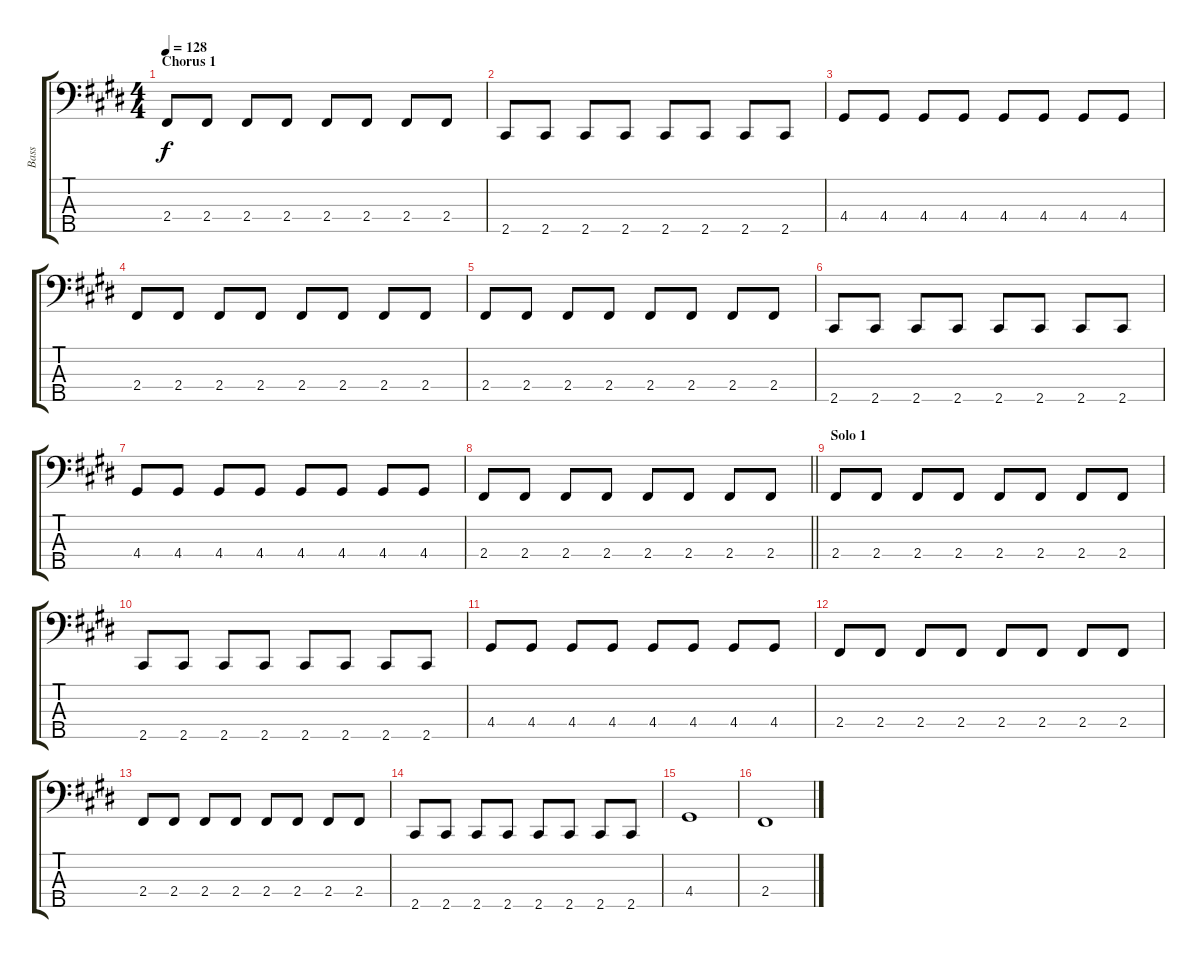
\track ("Bass" "Bass") {instrument electricbassfinger}
\staff {score tabs}
\tuning (G2 D2 A1 E1 B0) {hide}
\ts (4 4)
\section ("" "Chorus 1")
\tempo 128
\clef f4
\ks c#minor
2.4.8{dy f} 2.4.8 2.4.8 2.4.8 2.4.8 2.4.8 2.4.8 2.4.8 |
2.5.8 2.5.8 2.5.8 2.5.8 2.5.8 2.5.8 2.5.8 2.5.8 |
4.4.8 4.4.8 4.4.8 4.4.8 4.4.8 4.4.8 4.4.8 4.4.8 |
2.4.8 2.4.8 2.4.8 2.4.8 2.4.8 2.4.8 2.4.8 2.4.8 |
2.4.8 2.4.8 2.4.8 2.4.8 2.4.8 2.4.8 2.4.8 2.4.8 |
2.5.8 2.5.8 2.5.8 2.5.8 2.5.8 2.5.8 2.5.8 2.5.8 |
4.4.8 4.4.8 4.4.8 4.4.8 4.4.8 4.4.8 4.4.8 4.4.8 |
\barLineRight lightlight
2.4.8 2.4.8 2.4.8 2.4.8 2.4.8 2.4.8 2.4.8 2.4.8 |
\section ("" "Solo 1")
2.4.8 2.4.8 2.4.8 2.4.8 2.4.8 2.4.8 2.4.8 2.4.8 |
2.5.8 2.5.8 2.5.8 2.5.8 2.5.8 2.5.8 2.5.8 2.5.8 |
4.4.8 4.4.8 4.4.8 4.4.8 4.4.8 4.4.8 4.4.8 4.4.8 |
2.4.8 2.4.8 2.4.8 2.4.8 2.4.8 2.4.8 2.4.8 2.4.8 |
2.4.8 2.4.8 2.4.8 2.4.8 2.4.8 2.4.8 2.4.8 2.4.8 |
2.5.8 2.5.8 2.5.8 2.5.8 2.5.8 2.5.8 2.5.8 2.5.8 |
4.4.1 |
2.4.1
